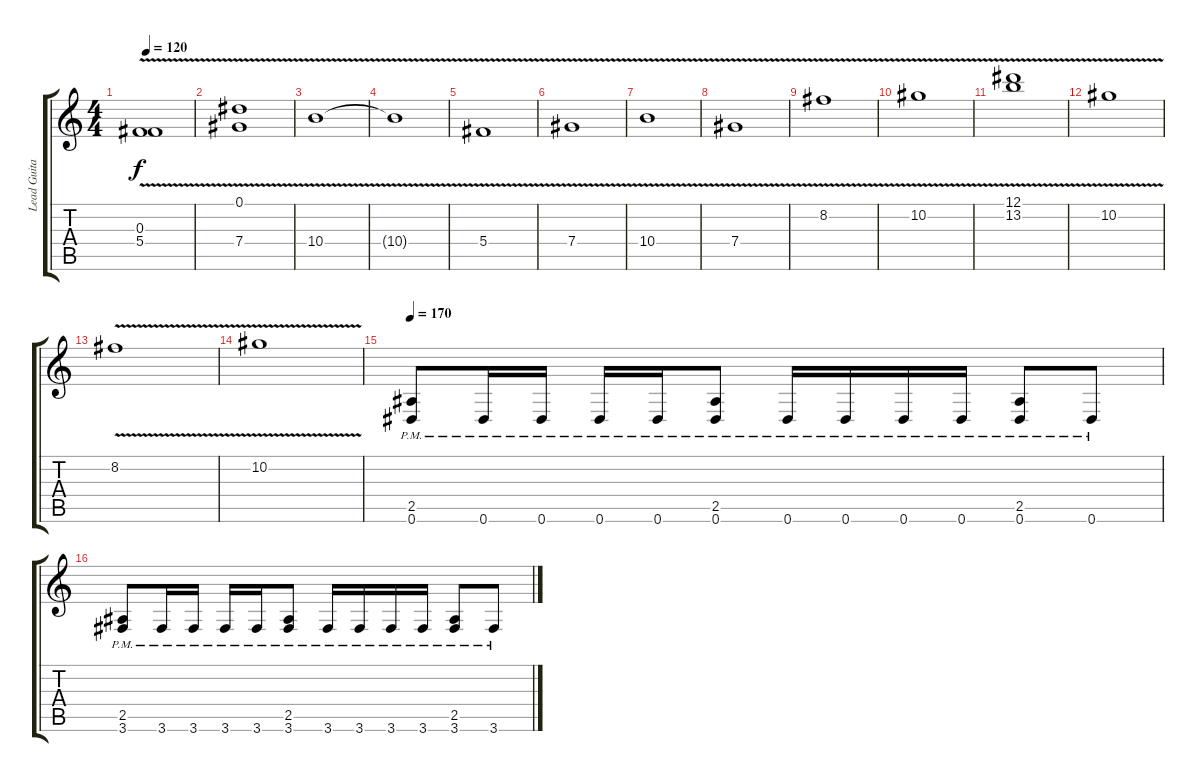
\track ("Lead Guitar" "Lead Guita") {instrument acousticguitarsteel}
\staff {score tabs}
\tuning (Eb4 Bb3 Gb3 Db3 Ab2 Eb2) {hide}
\ts (4 4)
\tempo 120
\clef g2
\ks c
(0.3 5.4{v}).1{dy f volume 14 instrument overdrivenguitar} |
(0.1 7.4{v}).1 |
10.4{v}.1 |
10.4{t}.1 |
5.4{v}.1 |
7.4{v}.1 |
10.4{v}.1 |
7.4{v}.1 |
8.2{v}.1 |
10.2{v}.1 |
(12.1 13.2{v}).1 |
10.2{v}.1 |
8.2{v}.1 |
10.2{v}.1 |
\tempo 170
(2.5{pm} 0.6{pm}).8 0.6{pm}.16 0.6{pm}.16 0.6{pm}.16 0.6{pm}.16 (2.5{pm} 0.6{pm}).8 0.6{pm}.16 0.6{pm}.16 0.6{pm}.16 0.6{pm}.16 (2.5{pm} 0.6{pm}).8 0.6{pm}.8 |
(2.5{pm} 3.6{pm}).8 3.6{pm}.16 3.6{pm}.16 3.6{pm}.16 3.6{pm}.16 (2.5{pm} 3.6{pm}).8 3.6{pm}.16 3.6{pm}.16 3.6{pm}.16 3.6{pm}.16 (2.5{pm} 3.6{pm}).8 3.6{pm}.8
